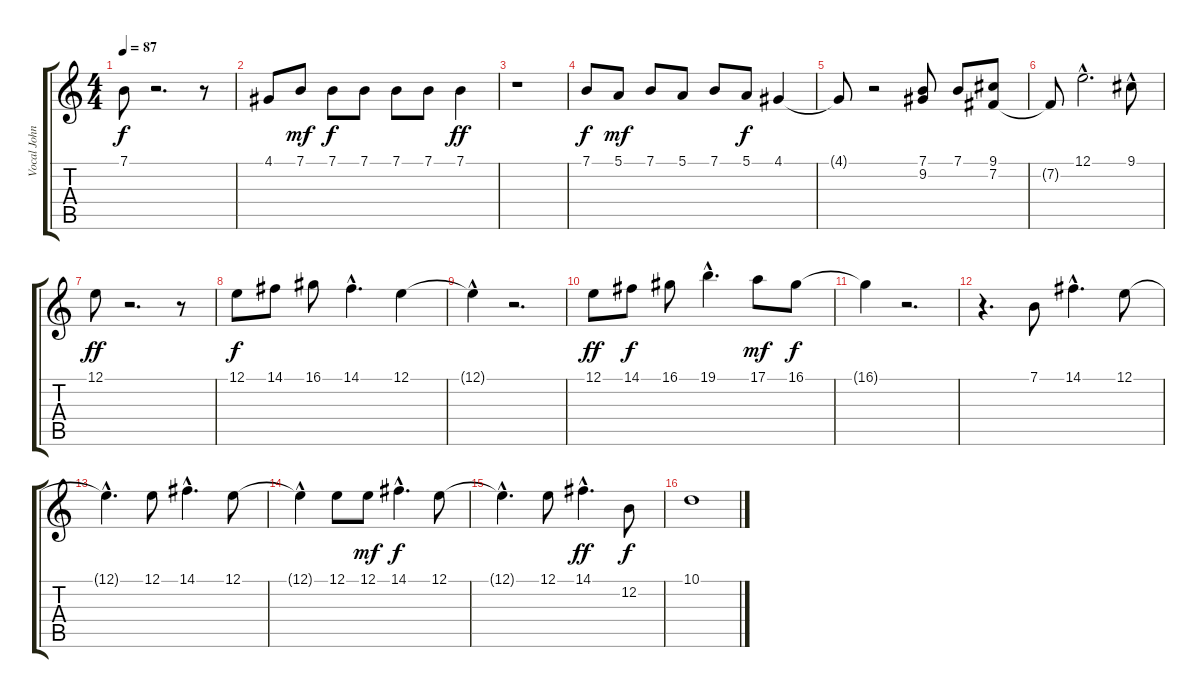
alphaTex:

\track ("Vocal John" "Vocal John") {instrument oboe}
\staff {score tabs}
\tuning (E4 B3 G3 D3 A2 E2) {hide}
\ts (4 4)
\tempo 87
\clef g2
\ks c
7.1{t}.8{dy f} r.2{d} r.8 |
4.1.8 7.1.8{dy mf} 7.1.8{dy f} 7.1.8 7.1.8 7.1.8 7.1.4{dy ff} |
r.1 |
7.1.8{dy f} 5.1.8{dy mf} 7.1.8 5.1.8 7.1.8 5.1.8{dy f} 4.1.4 |
4.1{t}.8 r.2 (7.1 9.2).8 7.1.8 (9.1 7.2).8 |
7.2{t}.8 12.1{hac}.2{d} 9.1{hac}.8 |
12.1.8{dy ff} r.2{d} r.8 |
12.1.8{dy f} 14.1.8 16.1.8 14.1{hac}.4{d} 12.1.4 |
12.1{hac t}.4 r.2{d} |
12.1.8{dy ff} 14.1.8{dy f} 16.1.8 19.1{hac}.4{d} 17.1.8{dy mf} 16.1.8{dy f} |
16.1{t}.4 r.2{d} |
r.4{d} 7.1.8 14.1{hac}.4{d} 12.1.8 |
12.1{hac t}.4{d} 12.1.8 14.1{hac}.4{d} 12.1.8 |
12.1{hac t}.4 12.1.8 12.1.8{dy mf} 14.1{hac}.4{d dy f} 12.1.8 |
12.1{hac t}.4{d} 12.1.8 14.1{hac}.4{d dy ff} 12.2.8{dy f} |
10.1.1
